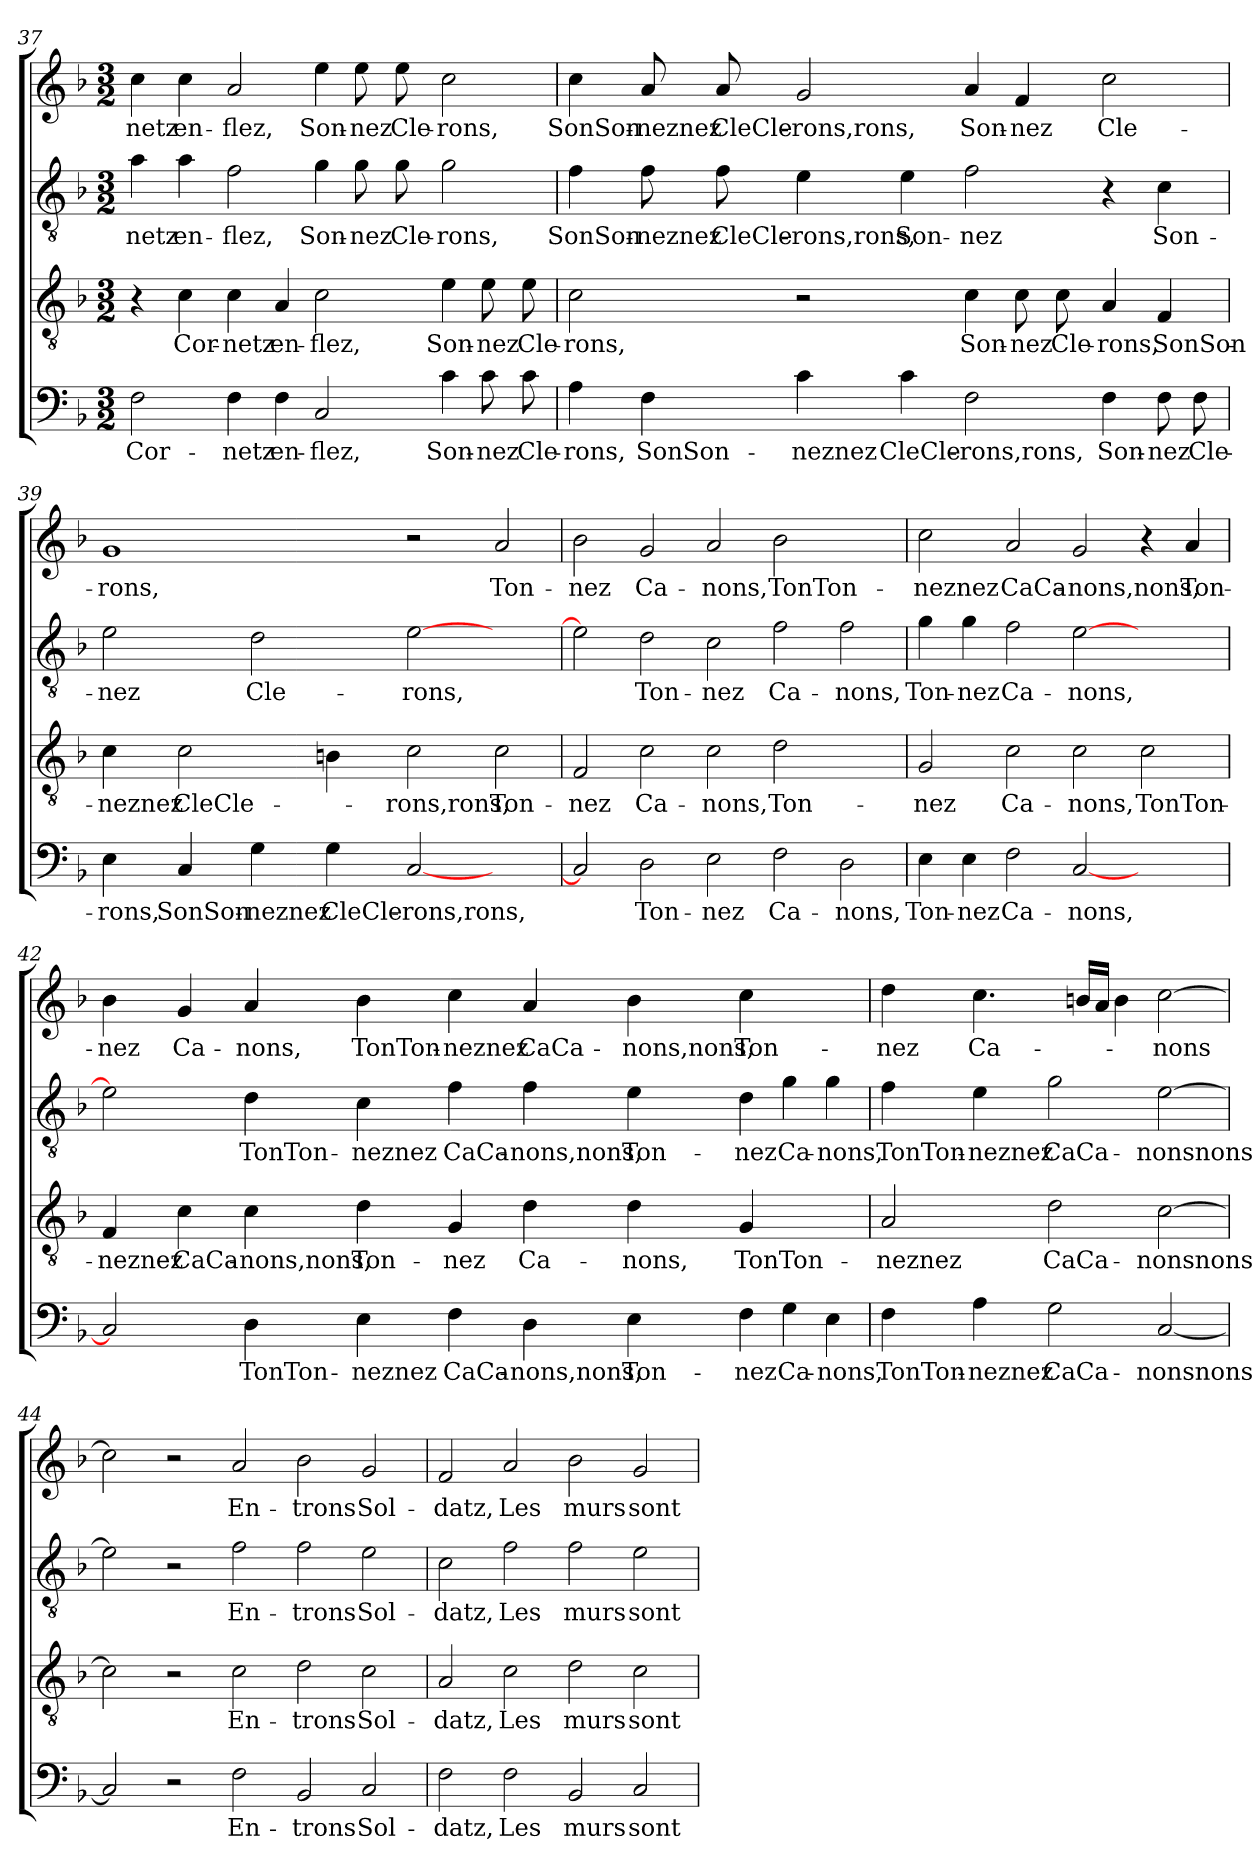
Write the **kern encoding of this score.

**kern	**text	**kern	**text	**kern	**text	**kern	**text
*part4	*part4	*part3	*part3	*part2	*part2	*part1	*part1
*staff4	*staff4	*staff3	*staff3	*staff2	*staff2	*staff1	*staff1
*clefF4	*	*clefGv2	*	*clefGv2	*	*clefG2	*
*k[b-]	*	*k[b-]	*	*k[b-]	*	*k[b-]	*
*M3/2	*	*M3/2	*	*M3/2	*	*M3/2	*
=37	=37	=37	=37	=37	=37	=37	=37
2F	Cor-	4r	.	4a	-netz	4cc	-netz
.	.	4c	Cor-	4a	en-	4cc	en-
4F	-netz	4c	-netz	2f	-flez,	2a	-flez,
4F	en-	4A	en-	.	.	.	.
2C	-flez,	2c	-flez,	4g	Son-	4ee	Son-
.	.	.	.	8g	-nez	8ee	-nez
.	.	.	.	8g	Cle-	8ee	Cle-
4c	Son-	4e	Son-	2g	-rons,	2cc	-rons,
8c	-nez	8e	-nez	.	.	.	.
8c	Cle-	8e	Cle-	.	.	.	.
!!LO:PB:g=z
=38	=38	=38	=38	=38	=38	=38	=38
4A	-rons,	2c	-rons,	4f	SonSon-	4cc	SonSon-
4F	SonSon-	.	.	8f	-neznez	8a	-neznez
.	.	.	.	8f	CleCle-	8a	CleCle-
4c	-neznez	2r	.	4e	-rons,rons,	2g	-rons,rons,
4c	CleCle-	.	.	4e	Son-	.	.
2F	-rons,rons,	4c	Son-	2f	-nez	4a	Son-
.	.	8c	-nez	.	.	4f	-nez
.	.	8c	Cle-	.	.	.	.
4F	Son-	4A	-rons,	4r	.	2cc	Cle-
8F	-nez	4F	SonSon-	4c	Son-	.	.
8F	Cle-	.	.	.	.	.	.
=39	=39	=39	=39	=39	=39	=39	=39
4E	-rons,	4c	-neznez	2e	-nez	1g	-rons,
4C	SonSon-	2c	CleCle-	.	.	.	.
4G	-neznez	.	.	2d	Cle-	.	.
4G	CleCle-	4Bn	.	.	.	.	.
[2C	-rons,rons,	2c	-rons,rons,	[2e	-rons,	2r	.
2ryy	.	2c	Ton-	2ryy	.	2a	Ton-
=40	=40	=40	=40	=40	=40	=40	=40
2C]	.	2F	-nez	2e]	.	2b-	-nez
2D	Ton-	2c	Ca-	2d	Ton-	2g	Ca-
2E	-nez	2c	-nons,	2c	-nez	2a	-nons,
2F	Ca-	2d	Ton-	2f	Ca-	2b-	TonTon-
2D	-nons,	2ryy	.	2f	-nons,	2ryy	.
!!LO:LB:g=z
=41	=41	=41	=41	=41	=41	=41	=41
4E	Ton-	2G	-nez	4g	Ton-	2cc	-neznez
4E	-nez	.	.	4g	-nez	.	.
2F	Ca-	2c	Ca-	2f	Ca-	2a	CaCa-
[2C	-nons,	2c	-nons,	[2e	-nons,	2g	-nons,nons,
2ryy	.	2c	TonTon-	2ryy	.	4r	.
.	.	.	.	.	.	4a	Ton-
=42	=42	=42	=42	=42	=42	=42	=42
2C]	.	4F	-neznez	2e]	.	4b-	-nez
.	.	4c	CaCa-	.	.	4g	Ca-
4D	TonTon-	4c	-nons,nons,	4d	TonTon-	4a	-nons,
4E	-neznez	4d	Ton-	4c	-neznez	4b-	TonTon-
4F	CaCa-	4G	-nez	4f	CaCa-	4cc	-neznez
4D	-nons,nons,	4d	Ca-	4f	-nons,nons,	4a	CaCa-
4E	Ton-	4d	-nons,	4e	Ton-	4b-	-nons,nons,
4F	-nez	4G	TonTon-	4d	-nez	4cc	Ton-
4G	Ca-	2ryy	.	4g	Ca-	2ryy	.
4E	-nons,	.	.	4g	-nons,	.	.
=43	=43	=43	=43	=43	=43	=43	=43
4F	TonTon-	2A	-neznez	4f	TonTon-	4dd	-nez
4A	-neznez	.	.	4e	-neznez	4.cc	Ca-
2G	CaCa-	2d	CaCa-	2g	CaCa-	.	.
.	.	.	.	.	.	16bnLL	.
.	.	.	.	.	.	16aJJ	.
.	.	.	.	.	.	4b	.
[2C	-nonsnons	[2c	-nonsnons	[2e	-nonsnons	[2cc	-nons
!!LO:LB:g=z
=44	=44	=44	=44	=44	=44	=44	=44
2C]	.	2c]	.	2e]	.	2cc]	.
2r	.	2r	.	2r	.	2r	.
2F	En-	2c	En-	2f	En-	2a	En-
2BB-	-trons	2d	-trons	2f	-trons	2b-	-trons
2C	Sol-	2c	Sol-	2e	Sol-	2g	Sol-
=45	=45	=45	=45	=45	=45	=45	=45
2F	-datz,	2A	-datz,	2c	-datz,	2f	-datz,
2F	Les	2c	Les	2f	Les	2a	Les
2BB-	murs	2d	murs	2f	murs	2b-	murs
2C	sont	2c	sont	2e	sont	2g	sont
=	=	=	=	=	=	=	=
*-	*-	*-	*-	*-	*-	*-	*-
